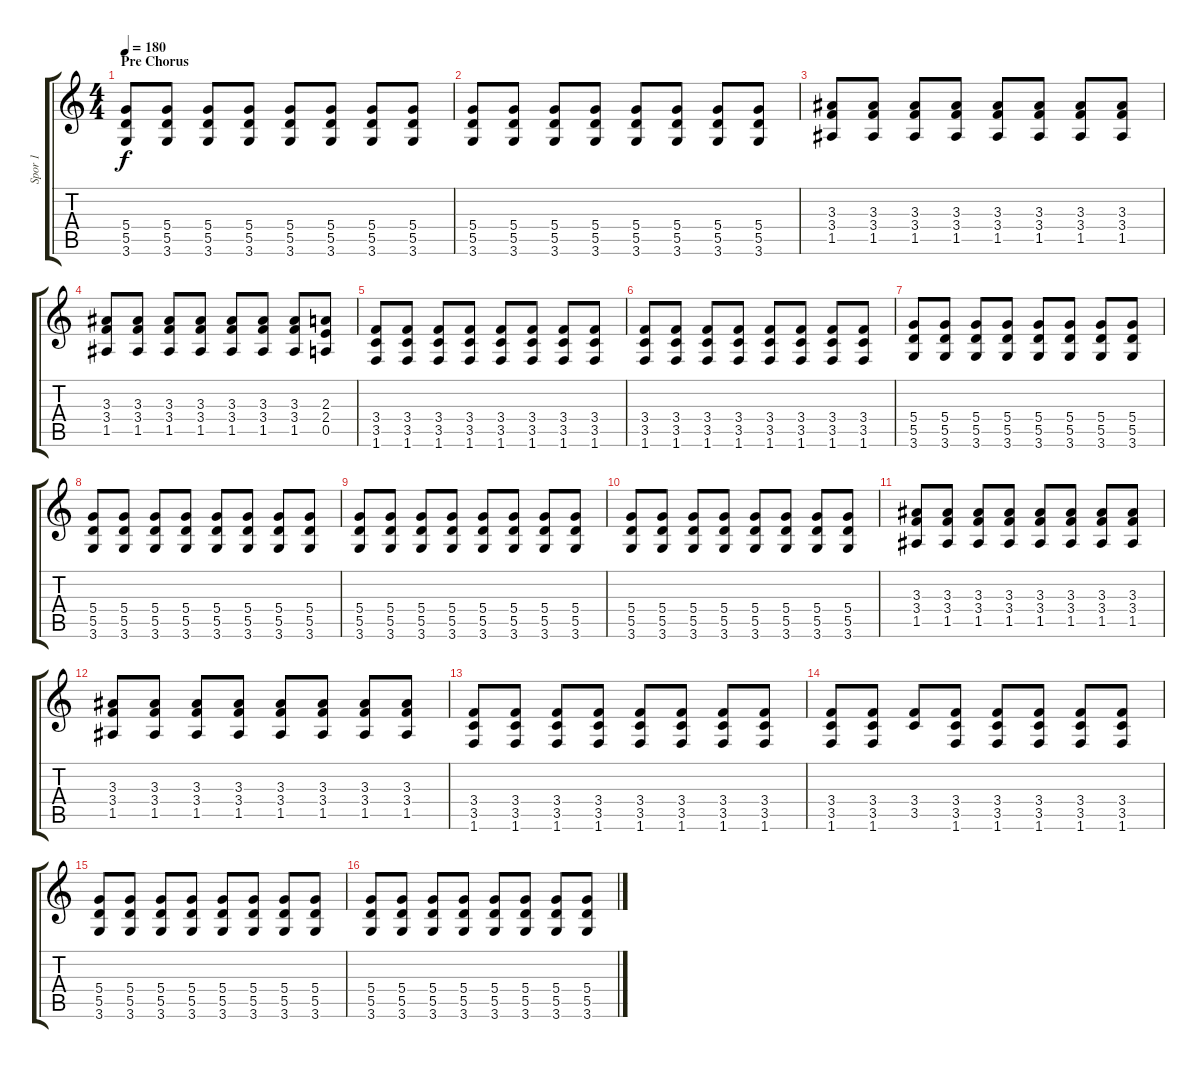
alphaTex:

\track ("Spor 1" "Spor 1") {instrument overdrivenguitar}
\staff {score tabs}
\tuning (E4 B3 G3 D3 A2 E2) {hide}
\ts (4 4)
\section ("" "Pre Chorus")
\tempo 180
\clef g2
\ks c
(5.4 5.5 3.6).8{dy f} (5.4 5.5 3.6).8 (5.4 5.5 3.6).8 (5.4 5.5 3.6).8 (5.4 5.5 3.6).8 (5.4 5.5 3.6).8 (5.4 5.5 3.6).8 (5.4 5.5 3.6).8 |
(5.4 5.5 3.6).8 (5.4 5.5 3.6).8 (5.4 5.5 3.6).8 (5.4 5.5 3.6).8 (5.4 5.5 3.6).8 (5.4 5.5 3.6).8 (5.4 5.5 3.6).8 (5.4 5.5 3.6).8 |
(3.3 3.4 1.5).8 (3.3 3.4 1.5).8 (3.3 3.4 1.5).8 (3.3 3.4 1.5).8 (3.3 3.4 1.5).8 (3.3 3.4 1.5).8 (3.3 3.4 1.5).8 (3.3 3.4 1.5).8 |
(3.3 3.4 1.5).8 (3.3 3.4 1.5).8 (3.3 3.4 1.5).8 (3.3 3.4 1.5).8 (3.3 3.4 1.5).8 (3.3 3.4 1.5).8 (3.3 3.4 1.5).8 (2.3 2.4 0.5).8 |
(3.4 3.5 1.6).8 (3.4 3.5 1.6).8 (3.4 3.5 1.6).8 (3.4 3.5 1.6).8 (3.4 3.5 1.6).8 (3.4 3.5 1.6).8 (3.4 3.5 1.6).8 (3.4 3.5 1.6).8 |
(3.4 3.5 1.6).8 (3.4 3.5 1.6).8 (3.4 3.5 1.6).8 (3.4 3.5 1.6).8 (3.4 3.5 1.6).8 (3.4 3.5 1.6).8 (3.4 3.5 1.6).8 (3.4 3.5 1.6).8 |
(5.4 5.5 3.6).8 (5.4 5.5 3.6).8 (5.4 5.5 3.6).8 (5.4 5.5 3.6).8 (5.4 5.5 3.6).8 (5.4 5.5 3.6).8 (5.4 5.5 3.6).8 (5.4 5.5 3.6).8 |
(5.4 5.5 3.6).8 (5.4 5.5 3.6).8 (5.4 5.5 3.6).8 (5.4 5.5 3.6).8 (5.4 5.5 3.6).8 (5.4 5.5 3.6).8 (5.4 5.5 3.6).8 (5.4 5.5 3.6).8 |
(5.4 5.5 3.6).8 (5.4 5.5 3.6).8 (5.4 5.5 3.6).8 (5.4 5.5 3.6).8 (5.4 5.5 3.6).8 (5.4 5.5 3.6).8 (5.4 5.5 3.6).8 (5.4 5.5 3.6).8 |
(5.4 5.5 3.6).8 (5.4 5.5 3.6).8 (5.4 5.5 3.6).8 (5.4 5.5 3.6).8 (5.4 5.5 3.6).8 (5.4 5.5 3.6).8 (5.4 5.5 3.6).8 (5.4 5.5 3.6).8 |
(3.3 3.4 1.5).8 (3.3 3.4 1.5).8 (3.3 3.4 1.5).8 (3.3 3.4 1.5).8 (3.3 3.4 1.5).8 (3.3 3.4 1.5).8 (3.3 3.4 1.5).8 (3.3 3.4 1.5).8 |
(3.3 3.4 1.5).8 (3.3 3.4 1.5).8 (3.3 3.4 1.5).8 (3.3 3.4 1.5).8 (3.3 3.4 1.5).8 (3.3 3.4 1.5).8 (3.3 3.4 1.5).8 (3.3 3.4 1.5).8 |
(3.4 3.5 1.6).8 (3.4 3.5 1.6).8 (3.4 3.5 1.6).8 (3.4 3.5 1.6).8 (3.4 3.5 1.6).8 (3.4 3.5 1.6).8 (3.4 3.5 1.6).8 (3.4 3.5 1.6).8 |
(3.4 3.5 1.6).8 (3.4 3.5 1.6).8 (3.4 3.5).8 (3.4 3.5 1.6).8 (3.4 3.5 1.6).8 (3.4 3.5 1.6).8 (3.4 3.5 1.6).8 (3.4 3.5 1.6).8 |
(5.4 5.5 3.6).8 (5.4 5.5 3.6).8 (5.4 5.5 3.6).8 (5.4 5.5 3.6).8 (5.4 5.5 3.6).8 (5.4 5.5 3.6).8 (5.4 5.5 3.6).8 (5.4 5.5 3.6).8 |
(5.4 5.5 3.6).8 (5.4 5.5 3.6).8 (5.4 5.5 3.6).8 (5.4 5.5 3.6).8 (5.4 5.5 3.6).8 (5.4 5.5 3.6).8 (5.4 5.5 3.6).8 (5.4 5.5 3.6).8
